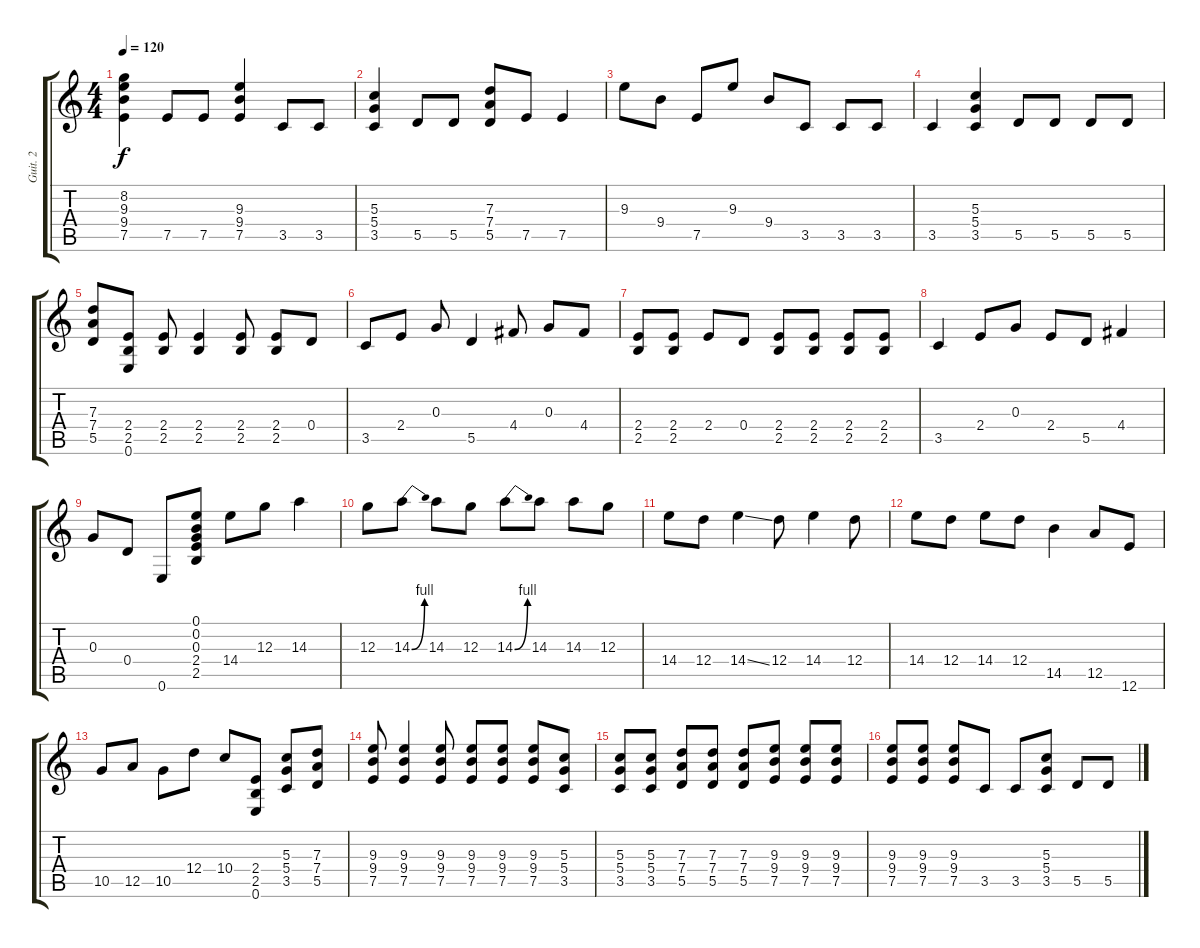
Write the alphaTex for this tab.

\track ("Guit. 2" "Guit. 2") {instrument distortionguitar}
\staff {score tabs}
\tuning (E4 B3 G3 D3 A2 E2) {hide}
\ts (4 4)
\tempo 120
\clef g2
\ks c
(8.2 9.3 9.4 7.5).4{dy f} 7.5.8 7.5.8 (9.3 9.4 7.5).4 3.5.8 3.5.8 |
(5.3 5.4 3.5).4 5.5.8 5.5.8 (7.3 7.4 5.5).8 7.5.8 7.5.4 |
9.3.8 9.4.8 7.5.8 9.3.8 9.4.8 3.5.8 3.5.8 3.5.8 |
3.5.4 (5.3 5.4 3.5).4 5.5.8 5.5.8 5.5.8 5.5.8 |
(7.3 7.4 5.5).8 (2.4 2.5 0.6).8 (2.4 2.5).8 (2.4 2.5).4 (2.4 2.5).8 (2.4 2.5).8 0.4.8 |
3.5.8 2.4.8 0.3.8 5.5.4 4.4.8 0.3.8 4.4.8 |
(2.4 2.5).8 (2.4 2.5).8 2.4.8 0.4.8 (2.4 2.5).8 (2.4 2.5).8 (2.4 2.5).8 (2.4 2.5).8 |
3.5.4 2.4.8 0.3.8 2.4.8 5.5.8 4.4.4 |
0.3.8 0.4.8 0.6.8 (0.1 0.2 0.3 2.4 2.5).8 14.4.8 12.3.8 14.3.4 |
12.3.8 14.3{be (bend 0 0 60 4)}.8 14.3.8 12.3.8 14.3{be (bend 0 0 60 4)}.8 14.3.8 14.3.8 12.3.8 |
14.4.8 12.4.8 14.4{ss}.4 12.4.8 14.4.4 12.4.8 |
14.4.8 12.4.8 14.4.8 12.4.8 14.5.4 12.5.8 12.6.8 |
10.5.8 12.5.8 10.5.8 12.4.8 10.4.8 (2.4 2.5 0.6).8 (5.3 5.4 3.5).8 (7.3 7.4 5.5).8 |
(9.3 9.4 7.5).8 (9.3 9.4 7.5).4 (9.3 9.4 7.5).8 (9.3 9.4 7.5).8 (9.3 9.4 7.5).8 (9.3 9.4 7.5).8 (5.3 5.4 3.5).8 |
(5.3 5.4 3.5).8 (5.3 5.4 3.5).8 (7.3 7.4 5.5).8 (7.3 7.4 5.5).8 (7.3 7.4 5.5).8 (9.3 9.4 7.5).8 (9.3 9.4 7.5).8 (9.3 9.4 7.5).8 |
(9.3 9.4 7.5).8 (9.3 9.4 7.5).8 (9.3 9.4 7.5).8 3.5.8 3.5.8 (5.3 5.4 3.5).8 5.5.8 5.5.8
